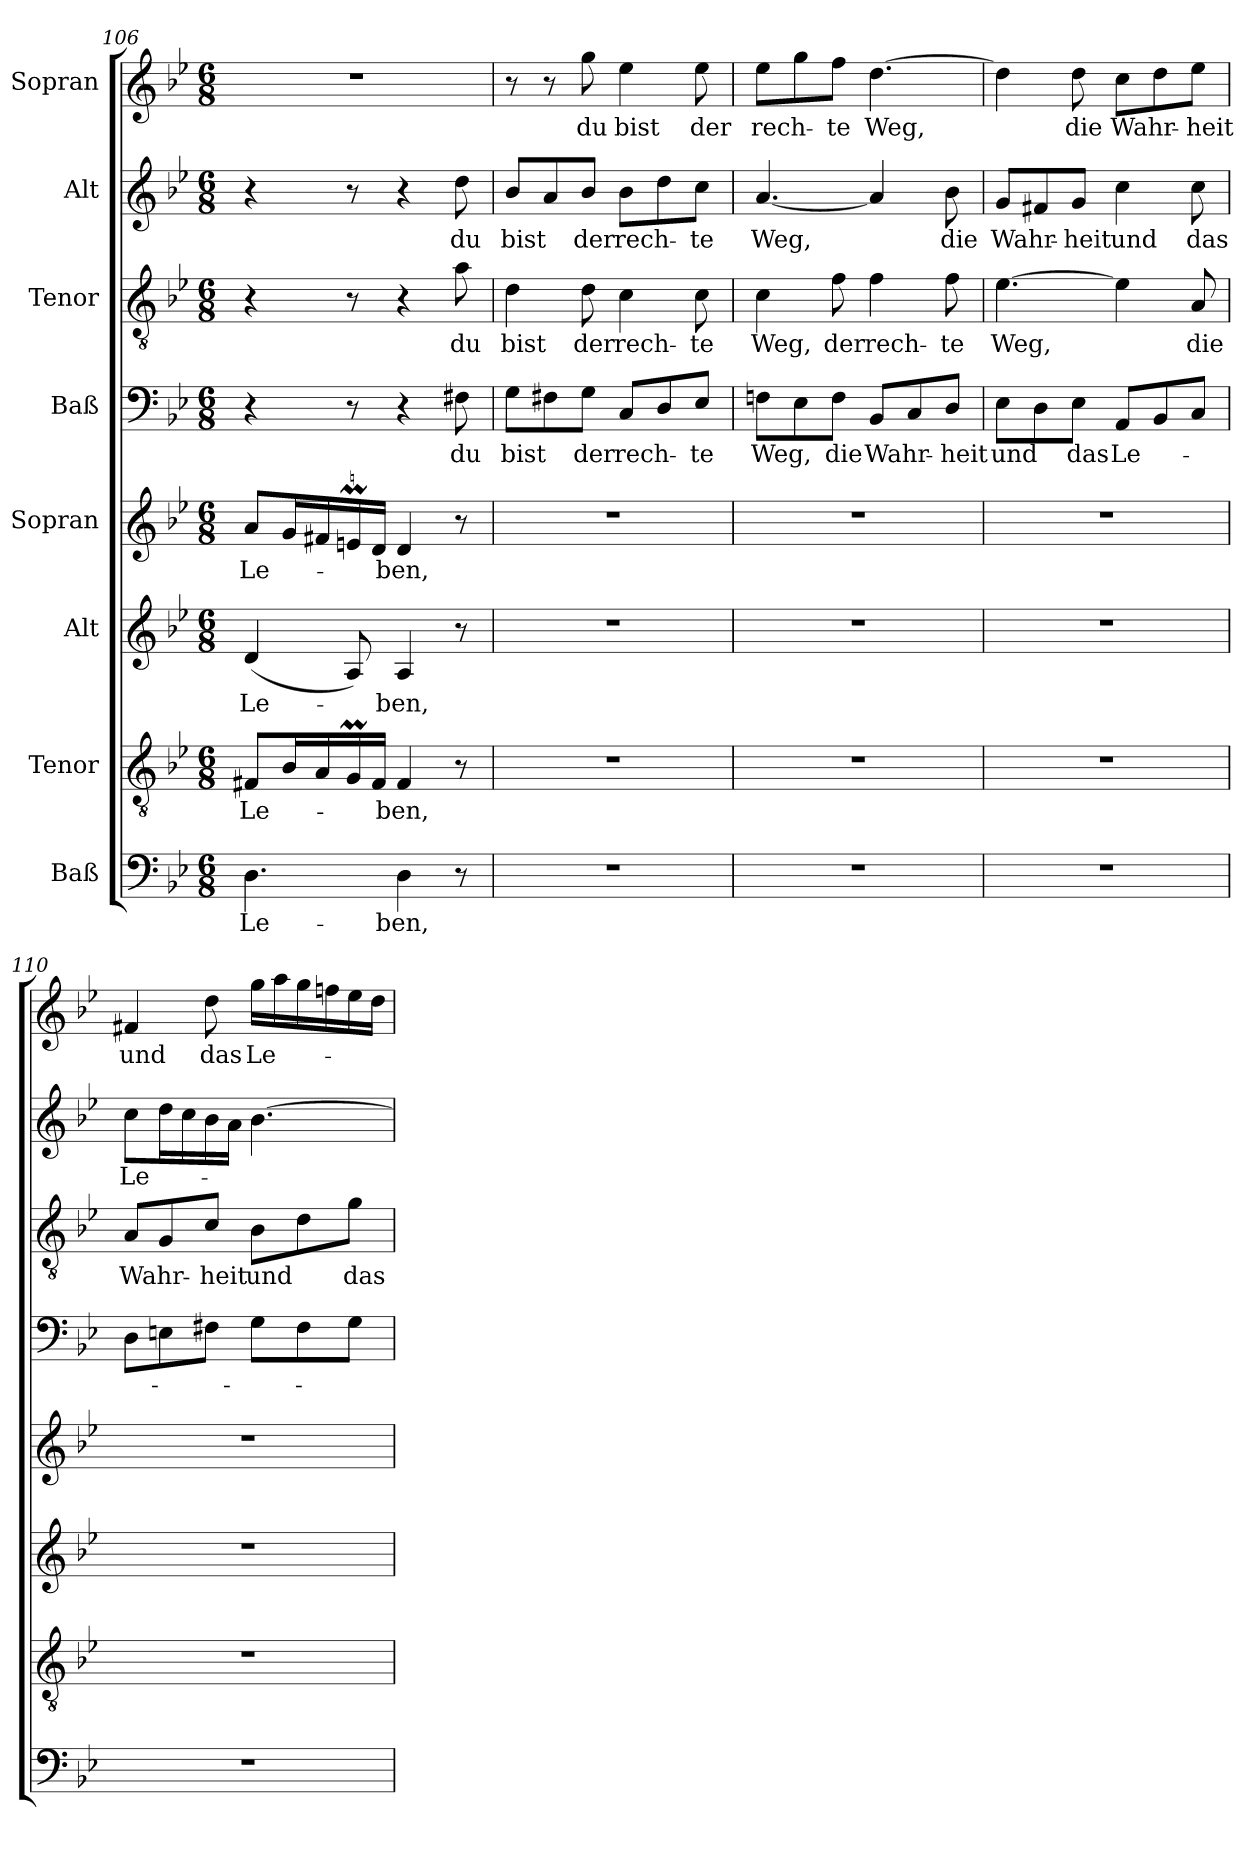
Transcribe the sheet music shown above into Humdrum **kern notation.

**kern	**text	**kern	**text	**kern	**text	**kern	**text	**kern	**text	**kern	**text	**kern	**text	**kern	**text
*part8	*part8	*part7	*part7	*part6	*part6	*part5	*part5	*part4	*part4	*part3	*part3	*part2	*part2	*part1	*part1
*staff8	*staff8	*staff7	*staff7	*staff6	*staff6	*staff5	*staff5	*staff4	*staff4	*staff3	*staff3	*staff2	*staff2	*staff1	*staff1
*I"Baß	*	*I"Tenor	*	*I"Alt	*	*I"Sopran	*	*I"Baß	*	*I"Tenor	*	*I"Alt	*	*I"Sopran	*
*clefF4	*	*clefGv2	*	*clefG2	*	*clefG2	*	*clefF4	*	*clefGv2	*	*clefG2	*	*clefG2	*
*k[b-e-]	*	*k[b-e-]	*	*k[b-e-]	*	*k[b-e-]	*	*k[b-e-]	*	*k[b-e-]	*	*k[b-e-]	*	*k[b-e-]	*
*g:	*	*g:	*	*g:	*	*g:	*	*g:	*	*g:	*	*g:	*	*g:	*
*M6/8	*	*M6/8	*	*M6/8	*	*M6/8	*	*M6/8	*	*M6/8	*	*M6/8	*	*M6/8	*
=106	=106	=106	=106	=106	=106	=106	=106	=106	=106	=106	=106	=106	=106	=106	=106
!	!LO:LY:b	!	!LO:LY:b	!	!LO:LY:b	!	!LO:LY:b	!	!	!	!	!	!	!	!
4.D\	Le-	8F#X/L	Le-	(<4d/	Le-	8a/L	Le-	4r	.	4r	.	4r	.	2.r	.
.	.	16B-/L	.	.	.	16g/L	.	.	.	.	.	.	.	.	.
.	.	16A/	.	.	.	16f#X/	.	.	.	.	.	.	.	.	.
.	.	16GM/	.	8A/)	.	16enm/	.	8r	.	8r	.	8r	.	.	.
.	.	16F#/JJ	.	.	.	16d/JJ	.	.	.	.	.	.	.	.	.
!	!LO:LY:b	!	!LO:LY:b	!	!LO:LY:b	!	!LO:LY:b	!	!	!	!	!	!	!	!
4D\	-ben,	4F#/	-ben,	4A/	-ben,	4d/	-ben,	4r	.	4r	.	4r	.	.	.
!	!	!	!	!	!	!	!	!	!LO:LY:b	!	!LO:LY:b	!	!LO:LY:b	!	!
8r	.	8r	.	8r	.	8r	.	8F#X\	du	8a\	du	8dd\	du	.	.
!!LO:PB:g=z
=107	=107	=107	=107	=107	=107	=107	=107	=107	=107	=107	=107	=107	=107	=107	=107
!	!	!	!	!	!	!	!	!	!LO:LY:b	!	!LO:LY:b	!	!LO:LY:b	!	!
2.r	.	2.r	.	2.r	.	2.r	.	8G\L	bist	4d\	bist	8b-/L	bist	8r	.
.	.	.	.	.	.	.	.	8F#X\	.	.	.	8a/	.	8r	.
!	!	!	!	!	!	!	!	!	!LO:LY:b	!	!LO:LY:b	!	!LO:LY:b	!	!LO:LY:b
.	.	.	.	.	.	.	.	8G\J	der	8d\	der	8b-/J	der	8gg\	du
!	!	!	!	!	!	!	!	!	!LO:LY:b	!	!LO:LY:b	!	!LO:LY:b	!	!LO:LY:b
.	.	.	.	.	.	.	.	8C/L	rech-	4c\	rech-	8b-\L	rech-	4ee-\	bist
.	.	.	.	.	.	.	.	8D/	.	.	.	8dd\	.	.	.
!	!	!	!	!	!	!	!	!	!LO:LY:b	!	!LO:LY:b	!	!LO:LY:b	!	!LO:LY:b
.	.	.	.	.	.	.	.	8E-/J	-te	8c\	-te	8cc\J	-te	8ee-\	der
=108	=108	=108	=108	=108	=108	=108	=108	=108	=108	=108	=108	=108	=108	=108	=108
!	!	!	!	!	!	!	!	!	!LO:LY:b	!	!LO:LY:b	!	!LO:LY:b	!	!LO:LY:b
2.r	.	2.r	.	2.r	.	2.r	.	8Fn\L	Weg,	4c\	Weg,	[4.a/	Weg,	8ee-\L	rech-
.	.	.	.	.	.	.	.	8E-\	.	.	.	.	.	8gg\	.
!	!	!	!	!	!	!	!	!	!LO:LY:b	!	!LO:LY:b	!	!	!	!LO:LY:b
.	.	.	.	.	.	.	.	8F\J	die	8f\	der	.	.	8ff\J	-te
!	!	!	!	!	!	!	!	!	!LO:LY:b	!	!LO:LY:b	!	!	!	!LO:LY:b
.	.	.	.	.	.	.	.	8BB-/L	Wahr-	4f\	rech-	4a/]	.	[4.dd\	Weg,
.	.	.	.	.	.	.	.	8C/	.	.	.	.	.	.	.
!	!	!	!	!	!	!	!	!	!LO:LY:b	!	!LO:LY:b	!	!LO:LY:b	!	!
.	.	.	.	.	.	.	.	8D/J	-heit	8f\	-te	8b-\	die	.	.
=109	=109	=109	=109	=109	=109	=109	=109	=109	=109	=109	=109	=109	=109	=109	=109
!	!	!	!	!	!	!	!	!	!LO:LY:b	!	!LO:LY:b	!	!LO:LY:b	!	!
2.r	.	2.r	.	2.r	.	2.r	.	8E-\L	und	[4.e-\	Weg,	8g/L	Wahr-	4dd\]	.
.	.	.	.	.	.	.	.	8D\	.	.	.	8f#X/	.	.	.
!	!	!	!	!	!	!	!	!	!LO:LY:b	!	!	!	!LO:LY:b	!	!LO:LY:b
.	.	.	.	.	.	.	.	8E-\J	das	.	.	8g/J	-heit	8dd\	die
!	!	!	!	!	!	!	!	!	!LO:LY:b	!	!	!	!LO:LY:b	!	!LO:LY:b
.	.	.	.	.	.	.	.	8AA/L	Le-	4e-\]	.	4cc\	und	8cc\L	Wahr-
.	.	.	.	.	.	.	.	8BB-/	.	.	.	.	.	8dd\	.
!	!	!	!	!	!	!	!	!	!	!	!LO:LY:b	!	!LO:LY:b	!	!LO:LY:b
.	.	.	.	.	.	.	.	8C/J	.	8A/	die	8cc\	das	8ee-\J	-heit
=110	=110	=110	=110	=110	=110	=110	=110	=110	=110	=110	=110	=110	=110	=110	=110
!	!	!	!	!	!	!	!	!	!	!	!LO:LY:b	!	!LO:LY:b	!	!LO:LY:b
2.r	.	2.r	.	2.r	.	2.r	.	8D\L	.	8A/L	Wahr-	8cc\L	Le-	4f#X/	und
.	.	.	.	.	.	.	.	8En\	.	8G/	.	16dd\L	.	.	.
.	.	.	.	.	.	.	.	.	.	.	.	16cc\	.	.	.
!	!	!	!	!	!	!	!	!	!	!	!LO:LY:b	!	!	!	!LO:LY:b
.	.	.	.	.	.	.	.	8F#X\J	.	8c/J	-heit	16b-\	.	8dd\	das
.	.	.	.	.	.	.	.	.	.	.	.	16a\JJ	.	.	.
!	!	!	!	!	!	!	!	!	!	!	!LO:LY:b	!	!	!	!LO:LY:b
.	.	.	.	.	.	.	.	8G\L	.	8B-\L	und	[4.b-\	.	16gg\LL	Le-
.	.	.	.	.	.	.	.	.	.	.	.	.	.	16aa\	.
.	.	.	.	.	.	.	.	8F#\	.	8d\	.	.	.	16gg\	.
.	.	.	.	.	.	.	.	.	.	.	.	.	.	16ffn\	.
!	!	!	!	!	!	!	!	!	!	!	!LO:LY:b	!	!	!	!
.	.	.	.	.	.	.	.	8G\J	.	8g\J	das	.	.	16ee-\	.
.	.	.	.	.	.	.	.	.	.	.	.	.	.	16dd\JJ	.
=	=	=	=	=	=	=	=	=	=	=	=	=	=	=	=
*-	*-	*-	*-	*-	*-	*-	*-	*-	*-	*-	*-	*-	*-	*-	*-
